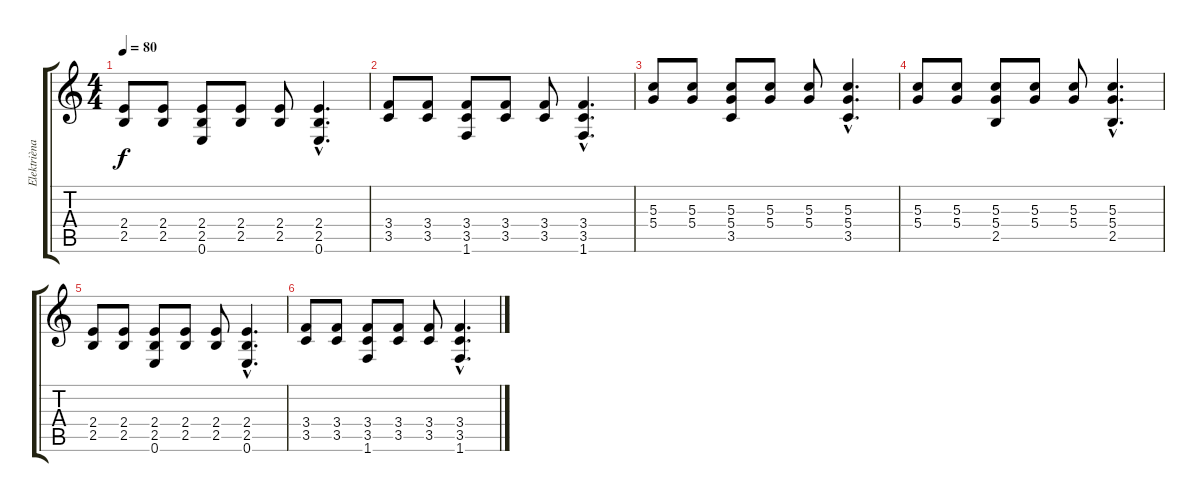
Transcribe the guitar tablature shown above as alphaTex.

\track ("Elektrièna Gitara 2" "Elektrièna") {instrument distortionguitar}
\staff {score tabs}
\tuning (E4 B3 G3 D3 A2 E2) {hide}
\ts (4 4)
\tempo 80
\clef g2
\ks c
(2.4 2.5).8{dy f} (2.4 2.5).8 (2.4 2.5 0.6).8 (2.4 2.5).8 (2.4 2.5).8 (2.4{hac} 2.5{hac} 0.6{hac}).4{d} |
(3.4 3.5).8 (3.4 3.5).8 (3.4 3.5 1.6).8 (3.4 3.5).8 (3.4 3.5).8 (3.4{hac} 3.5{hac} 1.6{hac}).4{d} |
(5.3 5.4).8 (5.3 5.4).8 (5.3 5.4 3.5).8 (5.3 5.4).8 (5.3 5.4).8 (5.3{hac} 5.4{hac} 3.5{hac}).4{d} |
(5.3 5.4).8 (5.3 5.4).8 (5.3 5.4 2.5).8 (5.3 5.4).8 (5.3 5.4).8 (5.3{hac} 5.4{hac} 2.5{hac}).4{d} |
(2.4 2.5).8 (2.4 2.5).8 (2.4 2.5 0.6).8 (2.4 2.5).8 (2.4 2.5).8 (2.4{hac} 2.5{hac} 0.6{hac}).4{d} |
(3.4 3.5).8 (3.4 3.5).8 (3.4 3.5 1.6).8 (3.4 3.5).8 (3.4 3.5).8 (3.4{hac} 3.5{hac} 1.6{hac}).4{d}
